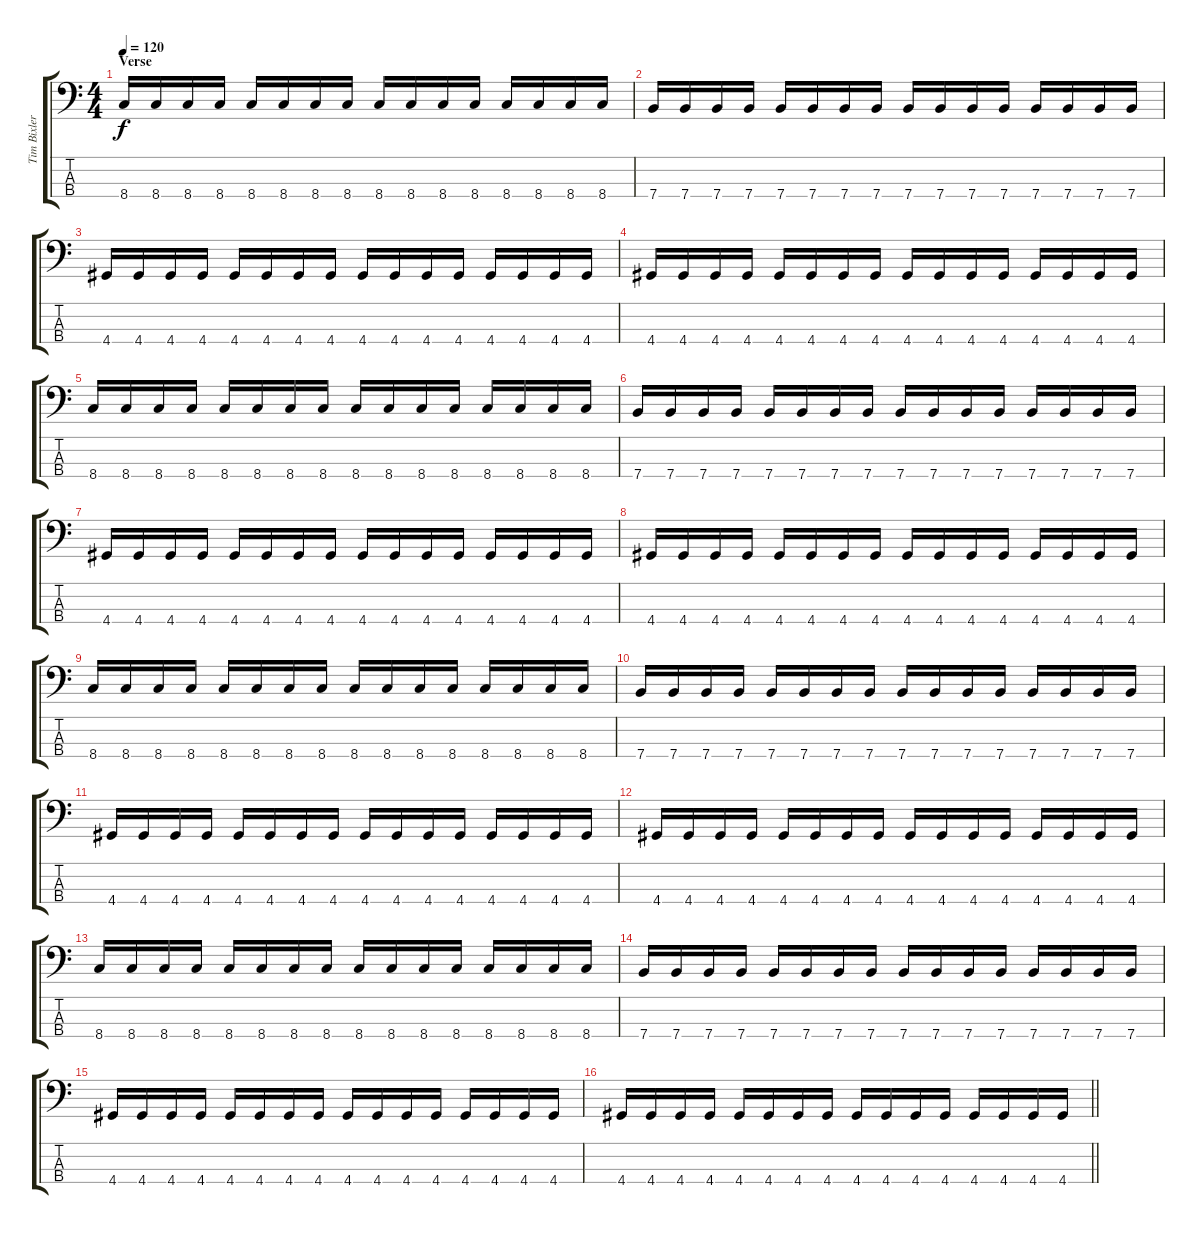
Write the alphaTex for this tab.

\track ("Tim Bixler(Bass)" "Tim Bixler") {instrument electricbassfinger}
\staff {score tabs}
\tuning (G2 D2 A1 E1) {hide}
\ts (4 4)
\section ("" "Verse")
\tempo 120
\clef f4
\ks c
8.4.16{dy f} 8.4.16 8.4.16 8.4.16 8.4.16 8.4.16 8.4.16 8.4.16 8.4.16 8.4.16 8.4.16 8.4.16 8.4.16 8.4.16 8.4.16 8.4.16 |
7.4.16 7.4.16 7.4.16 7.4.16 7.4.16 7.4.16 7.4.16 7.4.16 7.4.16 7.4.16 7.4.16 7.4.16 7.4.16 7.4.16 7.4.16 7.4.16 |
4.4.16 4.4.16 4.4.16 4.4.16 4.4.16 4.4.16 4.4.16 4.4.16 4.4.16 4.4.16 4.4.16 4.4.16 4.4.16 4.4.16 4.4.16 4.4.16 |
4.4.16 4.4.16 4.4.16 4.4.16 4.4.16 4.4.16 4.4.16 4.4.16 4.4.16 4.4.16 4.4.16 4.4.16 4.4.16 4.4.16 4.4.16 4.4.16 |
8.4.16 8.4.16 8.4.16 8.4.16 8.4.16 8.4.16 8.4.16 8.4.16 8.4.16 8.4.16 8.4.16 8.4.16 8.4.16 8.4.16 8.4.16 8.4.16 |
7.4.16 7.4.16 7.4.16 7.4.16 7.4.16 7.4.16 7.4.16 7.4.16 7.4.16 7.4.16 7.4.16 7.4.16 7.4.16 7.4.16 7.4.16 7.4.16 |
4.4.16 4.4.16 4.4.16 4.4.16 4.4.16 4.4.16 4.4.16 4.4.16 4.4.16 4.4.16 4.4.16 4.4.16 4.4.16 4.4.16 4.4.16 4.4.16 |
4.4.16 4.4.16 4.4.16 4.4.16 4.4.16 4.4.16 4.4.16 4.4.16 4.4.16 4.4.16 4.4.16 4.4.16 4.4.16 4.4.16 4.4.16 4.4.16 |
8.4.16 8.4.16 8.4.16 8.4.16 8.4.16 8.4.16 8.4.16 8.4.16 8.4.16 8.4.16 8.4.16 8.4.16 8.4.16 8.4.16 8.4.16 8.4.16 |
7.4.16 7.4.16 7.4.16 7.4.16 7.4.16 7.4.16 7.4.16 7.4.16 7.4.16 7.4.16 7.4.16 7.4.16 7.4.16 7.4.16 7.4.16 7.4.16 |
4.4.16 4.4.16 4.4.16 4.4.16 4.4.16 4.4.16 4.4.16 4.4.16 4.4.16 4.4.16 4.4.16 4.4.16 4.4.16 4.4.16 4.4.16 4.4.16 |
4.4.16 4.4.16 4.4.16 4.4.16 4.4.16 4.4.16 4.4.16 4.4.16 4.4.16 4.4.16 4.4.16 4.4.16 4.4.16 4.4.16 4.4.16 4.4.16 |
8.4.16 8.4.16 8.4.16 8.4.16 8.4.16 8.4.16 8.4.16 8.4.16 8.4.16 8.4.16 8.4.16 8.4.16 8.4.16 8.4.16 8.4.16 8.4.16 |
7.4.16 7.4.16 7.4.16 7.4.16 7.4.16 7.4.16 7.4.16 7.4.16 7.4.16 7.4.16 7.4.16 7.4.16 7.4.16 7.4.16 7.4.16 7.4.16 |
4.4.16 4.4.16 4.4.16 4.4.16 4.4.16 4.4.16 4.4.16 4.4.16 4.4.16 4.4.16 4.4.16 4.4.16 4.4.16 4.4.16 4.4.16 4.4.16 |
\barLineRight lightlight
4.4.16 4.4.16 4.4.16 4.4.16 4.4.16 4.4.16 4.4.16 4.4.16 4.4.16 4.4.16 4.4.16 4.4.16 4.4.16 4.4.16 4.4.16 4.4.16
